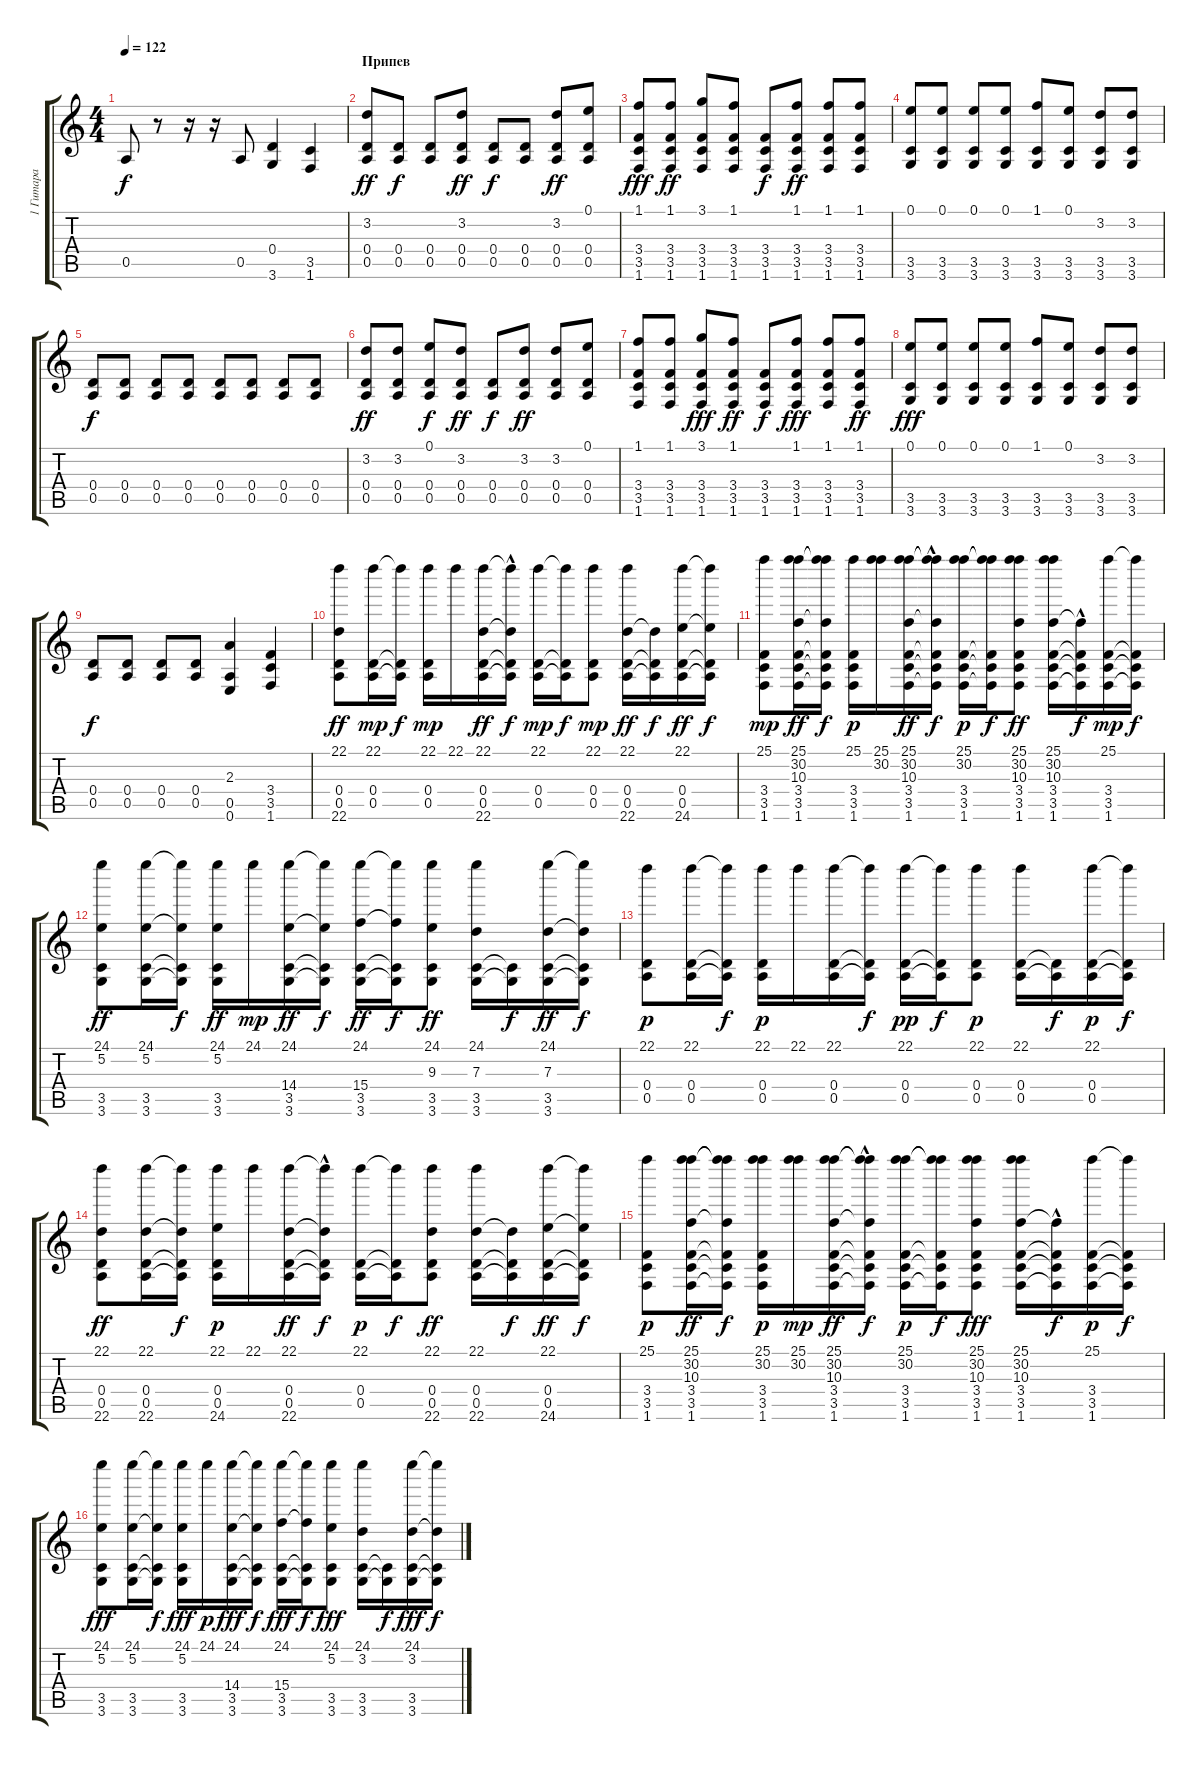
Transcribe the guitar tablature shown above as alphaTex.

\track ("1 Гитара" "1 Гитара") {instrument overdrivenguitar}
\staff {score tabs}
\tuning (E4 B3 G3 D3 A2 E2) {hide}
\ts (4 4)
\tempo 122
\clef g2
\ks c
0.5.8{dy f} r.8 r.16 r.16 0.5.8 (0.4 3.6).4 (3.5 1.6).4 |
\section ("" "Припев")
(3.2 0.4 0.5).8{dy ff} (0.4 0.5).8{dy f} (0.4 0.5).8 (3.2 0.4 0.5).8{dy ff} (0.4 0.5).8{dy f} (0.4 0.5).8 (3.2 0.4 0.5).8{dy ff} (0.1 0.4 0.5).8 |
(1.1 3.4 3.5 1.6).8{dy fff} (1.1 3.4 3.5 1.6).8{dy ff} (3.1 3.4 3.5 1.6).8 (1.1 3.4 3.5 1.6).8 (3.4 3.5 1.6).8{dy f} (1.1 3.4 3.5 1.6).8{dy ff} (1.1 3.4 3.5 1.6).8 (1.1 3.4 3.5 1.6).8 |
(0.1 3.5 3.6).8 (0.1 3.5 3.6).8 (0.1 3.5 3.6).8 (0.1 3.5 3.6).8 (1.1 3.5 3.6).8 (0.1 3.5 3.6).8 (3.2 3.5 3.6).8 (3.2 3.5 3.6).8 |
(0.4 0.5).8{dy f} (0.4 0.5).8 (0.4 0.5).8 (0.4 0.5).8 (0.4 0.5).8 (0.4 0.5).8 (0.4 0.5).8 (0.4 0.5).8 |
(3.2 0.4 0.5).8{dy ff} (3.2 0.4 0.5).8 (0.1 0.4 0.5).8{dy f} (3.2 0.4 0.5).8{dy ff} (0.4 0.5).8{dy f} (3.2 0.4 0.5).8{dy ff} (3.2 0.4 0.5).8 (0.1 0.4 0.5).8 |
(1.1 3.4 3.5 1.6).8 (1.1 3.4 3.5 1.6).8 (3.1 3.4 3.5 1.6).8{dy fff} (1.1 3.4 3.5 1.6).8{dy ff} (3.4 3.5 1.6).8{dy f} (1.1 3.4 3.5 1.6).8{dy fff} (1.1 3.4 3.5 1.6).8 (1.1 3.4 3.5 1.6).8{dy ff} |
(0.1 3.5 3.6).8{dy fff} (0.1 3.5 3.6).8 (0.1 3.5 3.6).8 (0.1 3.5 3.6).8 (1.1 3.5 3.6).8 (0.1 3.5 3.6).8 (3.2 3.5 3.6).8 (3.2 3.5 3.6).8 |
(0.4 0.5).8{dy f} (0.4 0.5).8 (0.4 0.5).8 (0.4 0.5).8 (2.3 0.5 0.6).4 (3.4 3.5 1.6).4 |
(22.1 0.4 0.5 22.6).8{dy ff} (22.1 0.4 0.5).16{dy mp} (22.1{t} 0.4{t} 0.5{t}).16{dy f} (22.1 0.4 0.5).16{dy mp} 22.1.16 (22.1 0.4 0.5 22.6).16{dy ff} (22.1{t} 0.4{t} 0.5{t} 22.6{hac t}).16{dy f} (22.1 0.4 0.5).16{dy mp} (22.1{t} 0.4{t} 0.5{t}).16{dy f} (22.1 0.4 0.5).8{dy mp} (22.1 0.4 0.5 22.6).16{dy ff} (0.4{t} 0.5{t} 22.6{t}).16{dy f} (22.1 0.4 0.5 24.6).16{dy ff} (22.1{t} 0.4{t} 0.5{t} 24.6{t}).16{dy f} |
(25.1 3.4 3.5 1.6).8{dy mp} (25.1 30.2 10.3 3.4 3.5 1.6).16{dy ff} (25.1{t} 30.2{t} 10.3{t} 3.4{t} 3.5{t} 1.6{t}).16{dy f} (25.1 3.4 3.5 1.6).16{dy p} (25.1 30.2).16 (25.1 30.2 10.3 3.4 3.5 1.6).16{dy ff} (25.1{t} 30.2{t} 10.3{hac t} 3.4{t} 3.5{t} 1.6{t}).16{dy f} (25.1 30.2 3.4 3.5 1.6).16{dy p} (25.1{t} 30.2{t} 3.4{t} 3.5{t} 1.6{t}).16{dy f} (25.1 30.2 10.3 3.4 3.5 1.6).8{dy ff} (25.1 30.2 10.3 3.4 3.5 1.6).16 (10.3{hac t} 3.4{t} 3.5{t} 1.6{t}).16{dy f} (25.1 3.4 3.5 1.6).16{dy mp} (25.1{t} 3.4{t} 3.5{t} 1.6{t}).16{dy f} |
(24.1 5.2 3.5 3.6).8{dy ff} (24.1 5.2 3.5 3.6).16 (24.1{t} 5.2{t} 3.5{t} 3.6{t}).16{dy f} (24.1 5.2 3.5 3.6).16{dy ff} 24.1.16{dy mp} (24.1 14.4 3.5 3.6).16{dy ff} (24.1{t} 14.4{t} 3.5{t} 3.6{t}).16{dy f} (24.1 15.4 3.5 3.6).16{dy ff} (24.1{t} 15.4{t} 3.5{t} 3.6{t}).16{dy f} (24.1 9.3 3.5 3.6).8{dy ff} (24.1 7.3 3.5 3.6).16 (3.5{t} 3.6{t}).16{dy f} (24.1 7.3 3.5 3.6).16{dy ff} (24.1{t} 7.3{t} 3.5{t} 3.6{t}).16{dy f} |
(22.1 0.4 0.5).8{dy p} (22.1 0.4 0.5).16 (22.1{t} 0.4{t} 0.5{t}).16{dy f} (22.1 0.4 0.5).16{dy p} 22.1.16 (22.1 0.4 0.5).16 (22.1{t} 0.4{t} 0.5{t}).16{dy f} (22.1 0.4 0.5).16{dy pp} (22.1{t} 0.4{t} 0.5{t}).16{dy f} (22.1 0.4 0.5).8{dy p} (22.1 0.4 0.5).16 (0.4{t} 0.5{t}).16{dy f} (22.1 0.4 0.5).16{dy p} (22.1{t} 0.4{t} 0.5{t}).16{dy f} |
(22.1 0.4 0.5 22.6).8{dy ff} (22.1 0.4 0.5 22.6).16 (22.1{t} 0.4{t} 0.5{t} 22.6{t}).16{dy f} (22.1 0.4 0.5 24.6).16{dy p} 22.1.16 (22.1 0.4 0.5 22.6).16{dy ff} (22.1{t} 0.4{t} 0.5{t} 22.6{hac t}).16{dy f} (22.1 0.4 0.5).16{dy p} (22.1{t} 0.4{t} 0.5{t}).16{dy f} (22.1 0.4 0.5 22.6).8{dy ff} (22.1 0.4 0.5 22.6).16 (0.4{t} 0.5{t} 22.6{t}).16{dy f} (22.1 0.4 0.5 24.6).16{dy ff} (22.1{t} 0.4{t} 0.5{t} 24.6{t}).16{dy f} |
(25.1 3.4 3.5 1.6).8{dy p} (25.1 30.2 10.3 3.4 3.5 1.6).16{dy ff} (25.1{t} 30.2{t} 10.3{t} 3.4{t} 3.5{t} 1.6{t}).16{dy f} (25.1 30.2 3.4 3.5 1.6).16{dy p} (25.1 30.2).16{dy mp} (25.1 30.2 10.3 3.4 3.5 1.6).16{dy ff} (25.1{t} 30.2{t} 10.3{hac t} 3.4{t} 3.5{t} 1.6{t}).16{dy f} (25.1 30.2 3.4 3.5 1.6).16{dy p} (25.1{t} 30.2{t} 3.4{t} 3.5{t} 1.6{t}).16{dy f} (25.1 30.2 10.3 3.4 3.5 1.6).8{dy fff} (25.1 30.2 10.3 3.4 3.5 1.6).16 (10.3{hac t} 3.4{t} 3.5{t} 1.6{t}).16{dy f} (25.1 3.4 3.5 1.6).16{dy p} (25.1{t} 3.4{t} 3.5{t} 1.6{t}).16{dy f} |
(24.1 5.2 3.5 3.6).8{dy fff} (24.1 5.2 3.5 3.6).16 (24.1{t} 5.2{t} 3.5{t} 3.6{t}).16{dy f} (24.1 5.2 3.5 3.6).16{dy fff} 24.1.16{dy p} (24.1 14.4 3.5 3.6).16{dy fff} (24.1{t} 14.4{t} 3.5{t} 3.6{t}).16{dy f} (24.1 15.4 3.5 3.6).16{dy fff} (24.1{t} 15.4{t} 3.5{t} 3.6{t}).16{dy f} (24.1 5.2 3.5 3.6).8{dy fff} (24.1 3.2 3.5 3.6).16 (3.5{t} 3.6{t}).16{dy f} (24.1 3.2 3.5 3.6).16{dy fff} (24.1{t} 3.2{t} 3.5{t} 3.6{t}).16{dy f}
